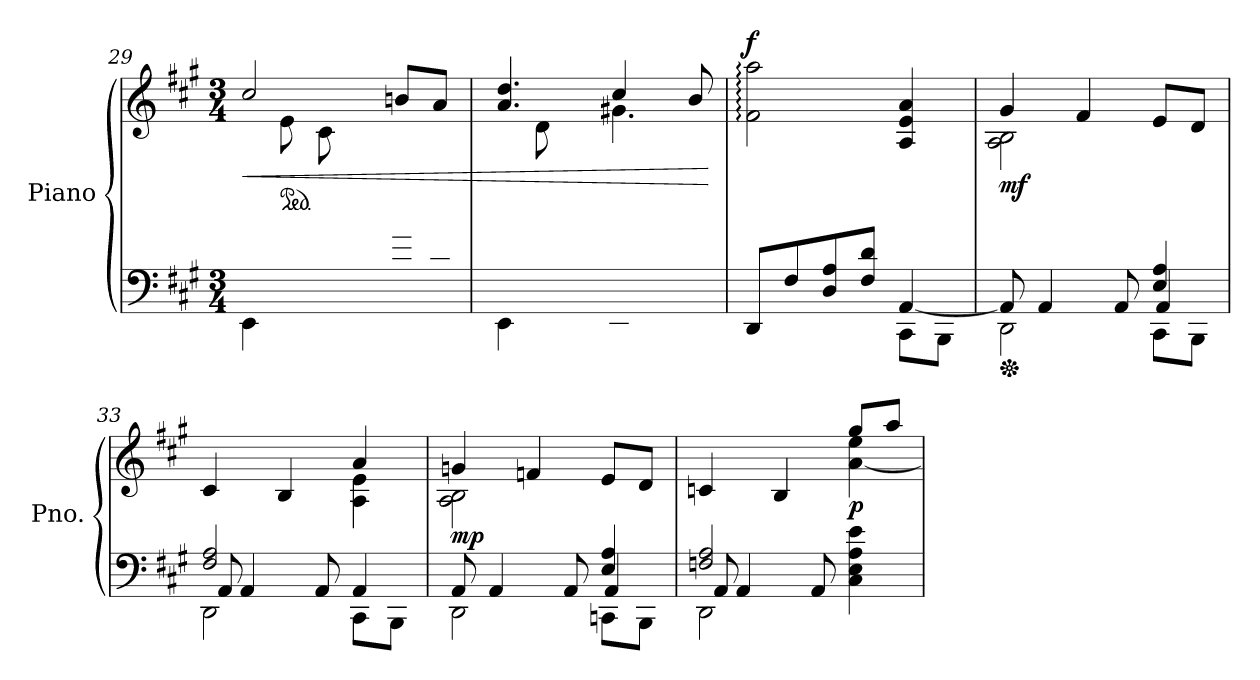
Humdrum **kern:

**kern	**kern	**dynam
*part1	*part1	*part1
*staff2	*staff1	*staff1/2
*I"Piano	*	*
*I'Pno.	*	*
*clefF4	*clefG2	*
*k[f#c#g#]	*k[f#c#g#]	*
*M3/4	*M3/4	*
=29	=29	=29
*^	*	*
!	!	!	!LO:HP:b
*	*	*^	*
!	!	!	!	!LO:HP:n=1:b
4.ryy	4EE\	2cc#/	8cc#\Lyy	< <
*	*	*ped	*	*
.	.	.	8e\	.
.	2ryy	.	8c#\	.
8E/	.	.	4.ryy	.
8gn/	.	8bn/L	.	.
8c#/J	.	8a/J	.	.
=30	=30	=30	=30	=30
*	*	*	*^	*
4ryy	4EE\	4.a/ 4.dd/	4.ryy	8a\Lyy	.
.	.	.	.	8d\	.
8A/	2ryy	.	.	2ryy	.
8EE/	.	4cc#/	4.g#X\	.	.
8E/	.	.	.	.	.
8G#X/J	.	8b/	.	.	.
*v	*v	*	*	*	*
*	*v	*v	*v	*
.	.	[ [
=31	=31	=31
*	*MM50	*
*^	*	*
!	!	!	!LO:DY:a
8DD/L	2ryy	2f#\: 2aa\:	f
8F#/	.	.	.
8D/ 8A/	.	.	.
8F#/ 8d/J	.	.	.
*	*	*MM65	*
8CC#\L	[4AA/	4A/ 4e/ 4a/	.
8BBB\J	.	.	.
*v	*v	*	*
!!LO:LB:g=z
=32	=32	=32
*Xped	*	*
*	*MM72	*
*^	*^	*
*	*^	*	*	*
!	!	!	!	!	!LO:DY:b
2ryy	8AA/]	2DD\	4g#/	2A\ 2B\	mf
.	4AA/	.	.	.	.
.	.	.	4f#/	.	.
.	8AA/	.	.	.	.
4E/ 4A/	4AA/	8CC#\L	8e/L	4ryy	.
.	.	8BBB\J	8d/J	.	.
=33	=33	=33	=33	=33	=33
2F#/ 2A/	8AA/	2DD\	4c#/	2ryy	.
.	4AA/	.	.	.	.
.	.	.	4B/	.	.
.	8AA/	.	.	.	.
4ryy	4AA/	8CC#\L	4a/	4A\ 4e\	.
.	.	8BBB\J	.	.	.
=34	=34	=34	=34	=34	=34
*	*	*	*MM64	*	*
!	!	!	!	!	!LO:DY:b
2ryy	8AA/	2DD\	4gn/	2A\ 2B\	mp
.	4AA/	.	.	.	.
.	.	.	4fn/	.	.
.	8AA/	.	.	.	.
4E/ 4A/	4AA/	8CCn\L	8e/L	4ryy	.
.	.	8BBB\J	8d/J	.	.
=35	=35	=35	=35	=35	=35
2Fn/ 2A/	8AA/	2DD\	4cn/	2ryy	.
.	4AA/	.	.	.	.
*	*	*	*MM30	*	*
.	.	.	4B/	.	.
.	8AA/	.	.	.	.
*	*	*	*MM64	*	*
!	!	!	!	!	!LO:DY:b
4ryy	4C#\ 4E\ 4A\ 4e\	4ryy	8gg#/L	[4a\ 4ee\	p
.	.	.	8aa/J	.	.
*v	*v	*v	*	*	*
*	*v	*v	*
=	=	=
*-	*-	*-
